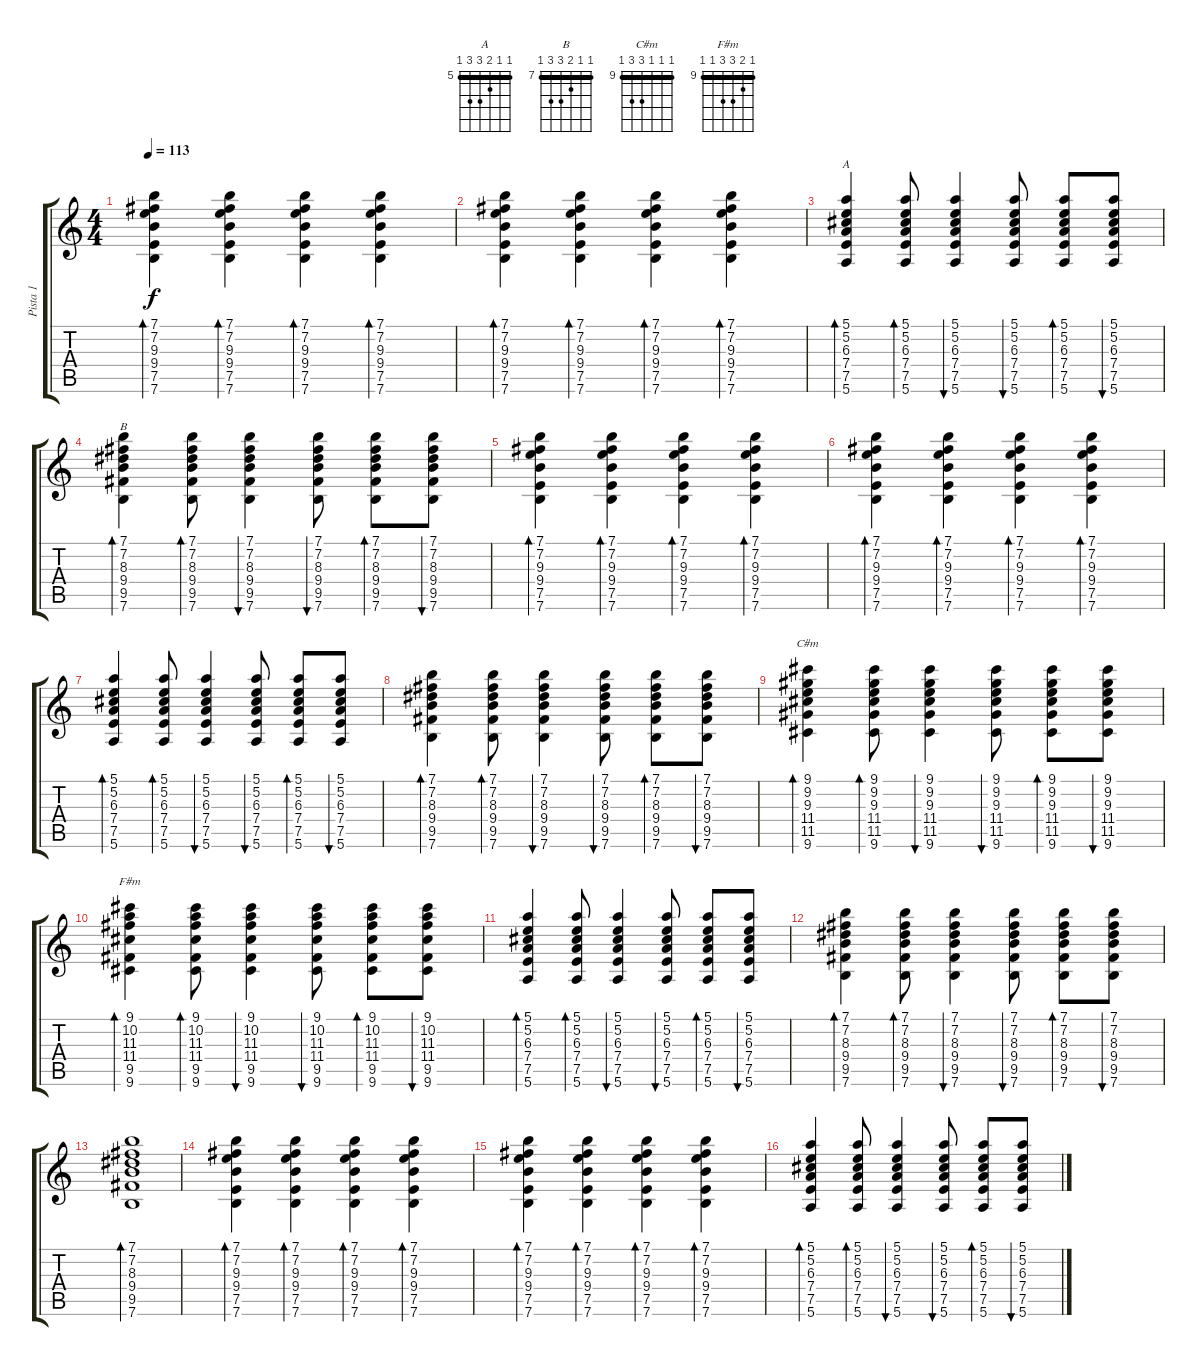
\track ("Pista 1" "Pista 1") {instrument acousticguitarsteel}
\staff {score tabs}
\tuning (E4 B3 G3 D3 A2 E2) {hide}
\chord ("A" 5 5 6 7 7 5) {firstfret 5 barre 5}
\chord ("B" 7 7 8 9 9 7) {firstfret 7 barre 7}
\chord ("C#m" 9 9 9 11 11 9) {firstfret 9 barre 9}
\chord ("F#m" 9 10 11 11 9 9) {firstfret 9 barre 9}
\ts (4 4)
\tempo 113
\clef g2
\ks c
(7.1 7.2 9.3 9.4 7.5 7.6).4{bd 60 dy f} (7.1 7.2 9.3 9.4 7.5 7.6).4{bd 30} (7.1 7.2 9.3 9.4 7.5 7.6).4{bd 30} (7.1 7.2 9.3 9.4 7.5 7.6).4{bd 30} |
(7.1 7.2 9.3 9.4 7.5 7.6).4{bd 30} (7.1 7.2 9.3 9.4 7.5 7.6).4{bd 30} (7.1 7.2 9.3 9.4 7.5 7.6).4{bd 30} (7.1 7.2 9.3 9.4 7.5 7.6).4{bd 30} |
(5.1 5.2 6.3 7.4 7.5 5.6).4{bd 60 ch "A"} (5.1 5.2 6.3 7.4 7.5 5.6).8{bd 30} (5.1 5.2 6.3 7.4 7.5 5.6).4{bu 30} (5.1 5.2 6.3 7.4 7.5 5.6).8{bu 30} (5.1 5.2 6.3 7.4 7.5 5.6).8{bd 30} (5.1 5.2 6.3 7.4 7.5 5.6).8{bu 30} |
(7.1 7.2 8.3 9.4 9.5 7.6).4{bd 60 ch "B"} (7.1 7.2 8.3 9.4 9.5 7.6).8{bd 30} (7.1 7.2 8.3 9.4 9.5 7.6).4{bu 30} (7.1 7.2 8.3 9.4 9.5 7.6).8{bu 30} (7.1 7.2 8.3 9.4 9.5 7.6).8{bd 30} (7.1 7.2 8.3 9.4 9.5 7.6).8{bu 30} |
(7.1 7.2 9.3 9.4 7.5 7.6).4{bd 60} (7.1 7.2 9.3 9.4 7.5 7.6).4{bd 30} (7.1 7.2 9.3 9.4 7.5 7.6).4{bd 30} (7.1 7.2 9.3 9.4 7.5 7.6).4{bd 30} |
(7.1 7.2 9.3 9.4 7.5 7.6).4{bd 60} (7.1 7.2 9.3 9.4 7.5 7.6).4{bd 30} (7.1 7.2 9.3 9.4 7.5 7.6).4{bd 30} (7.1 7.2 9.3 9.4 7.5 7.6).4{bd 30} |
(5.1 5.2 6.3 7.4 7.5 5.6).4{bd 60} (5.1 5.2 6.3 7.4 7.5 5.6).8{bd 30} (5.1 5.2 6.3 7.4 7.5 5.6).4{bu 30} (5.1 5.2 6.3 7.4 7.5 5.6).8{bu 30} (5.1 5.2 6.3 7.4 7.5 5.6).8{bd 30} (5.1 5.2 6.3 7.4 7.5 5.6).8{bu 30} |
(7.1 7.2 8.3 9.4 9.5 7.6).4{bd 60} (7.1 7.2 8.3 9.4 9.5 7.6).8{bd 30} (7.1 7.2 8.3 9.4 9.5 7.6).4{bu 30} (7.1 7.2 8.3 9.4 9.5 7.6).8{bu 30} (7.1 7.2 8.3 9.4 9.5 7.6).8{bd 30} (7.1 7.2 8.3 9.4 9.5 7.6).8{bu 30} |
(9.1 9.2 9.3 11.4 11.5 9.6).4{bd 60 ch "C#m"} (9.1 9.2 9.3 11.4 11.5 9.6).8{bd 30} (9.1 9.2 9.3 11.4 11.5 9.6).4{bu 30} (9.1 9.2 9.3 11.4 11.5 9.6).8{bu 30} (9.1 9.2 9.3 11.4 11.5 9.6).8{bd 30} (9.1 9.2 9.3 11.4 11.5 9.6).8{bu 30} |
(9.1 10.2 11.3 11.4 9.5 9.6).4{bd 30 ch "F#m"} (9.1 10.2 11.3 11.4 9.5 9.6).8{bd 30} (9.1 10.2 11.3 11.4 9.5 9.6).4{bu 30} (9.1 10.2 11.3 11.4 9.5 9.6).8{bu 30} (9.1 10.2 11.3 11.4 9.5 9.6).8{bd 30} (9.1 10.2 11.3 11.4 9.5 9.6).8{bu 30} |
(5.1 5.2 6.3 7.4 7.5 5.6).4{bd 60} (5.1 5.2 6.3 7.4 7.5 5.6).8{bd 30} (5.1 5.2 6.3 7.4 7.5 5.6).4{bu 30} (5.1 5.2 6.3 7.4 7.5 5.6).8{bu 30} (5.1 5.2 6.3 7.4 7.5 5.6).8{bd 30} (5.1 5.2 6.3 7.4 7.5 5.6).8{bu 30} |
(7.1 7.2 8.3 9.4 9.5 7.6).4{bd 60} (7.1 7.2 8.3 9.4 9.5 7.6).8{bd 30} (7.1 7.2 8.3 9.4 9.5 7.6).4{bu 30} (7.1 7.2 8.3 9.4 9.5 7.6).8{bu 30} (7.1 7.2 8.3 9.4 9.5 7.6).8{bd 30} (7.1 7.2 8.3 9.4 9.5 7.6).8{bu 30} |
(7.1 7.2 8.3 9.4 9.5 7.6).1{bd 120} |
(7.1 7.2 9.3 9.4 7.5 7.6).4{bd 60} (7.1 7.2 9.3 9.4 7.5 7.6).4{bd 30} (7.1 7.2 9.3 9.4 7.5 7.6).4{bd 30} (7.1 7.2 9.3 9.4 7.5 7.6).4{bd 30} |
(7.1 7.2 9.3 9.4 7.5 7.6).4{bd 60} (7.1 7.2 9.3 9.4 7.5 7.6).4{bd 30} (7.1 7.2 9.3 9.4 7.5 7.6).4{bd 30} (7.1 7.2 9.3 9.4 7.5 7.6).4{bd 30} |
(5.1 5.2 6.3 7.4 7.5 5.6).4{bd 60} (5.1 5.2 6.3 7.4 7.5 5.6).8{bd 30} (5.1 5.2 6.3 7.4 7.5 5.6).4{bu 30} (5.1 5.2 6.3 7.4 7.5 5.6).8{bu 30} (5.1 5.2 6.3 7.4 7.5 5.6).8{bd 30} (5.1 5.2 6.3 7.4 7.5 5.6).8{bu 30}
